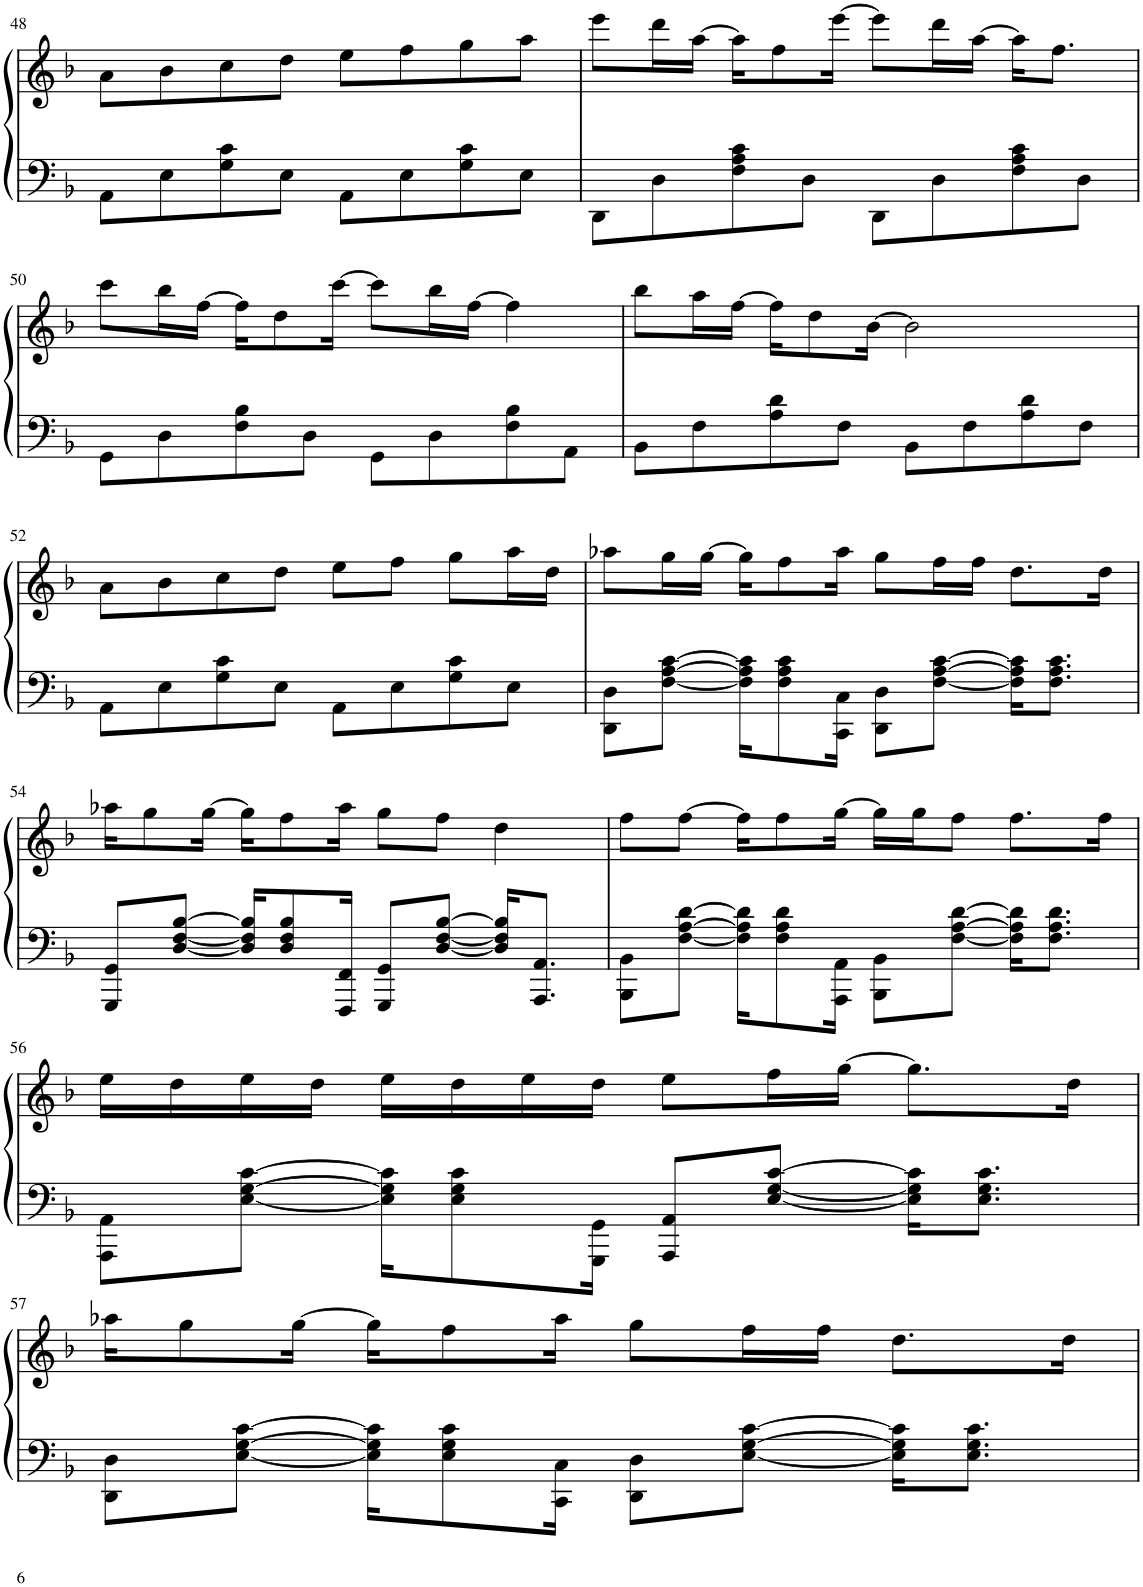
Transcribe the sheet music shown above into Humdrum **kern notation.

**kern	**kern
*part1	*part1
*staff2	*staff1
*I"Piano	*
*I'Pno.	*
!!LO:PB:g=z
*clefF4	*clefG2
*k[b-]	*k[b-]
*M4/4	*M4/4
=48	=48
8AA\L	8a\L
8E\	8b-\
8G\ 8c\	8cc\
8E\J	8dd\J
8AA\L	8ee\L
8E\	8ff\
8G\ 8c\	8gg\
8E\J	8aa\J
=49	=49
8DD\L	8eee\L
8D\	16ddd\L
.	[16aa\JJ
8F\ 8A\ 8c\	16aa\KL]
.	8ff\
8D\J	.
.	[16eee\Jk
8DD\L	8eee\L]
8D\	16ddd\L
.	[16aa\JJ
8F\ 8A\ 8c\	16aa\KL]
.	8.ff\J
8D\J	.
!!LO:LB:g=z
=50	=50
8GG\L	8ccc\L
8D\	16bb-\L
.	[16ff\JJ
8F\ 8B-\	16ff\KL]
.	8dd\
8D\J	.
.	[16ccc\Jk
8GG\L	8ccc\L]
8D\	16bb-\L
.	[16ff\JJ
8F\ 8B-\	4ff\]
8AA\J	.
=51	=51
8BB-\L	8bb-\L
8F\	16aa\L
.	[16ff\JJ
8A\ 8d\	16ff\KL]
.	8dd\
8F\J	.
.	[16b-\Jk
8BB-\L	2b-\]
8F\	.
8A\ 8d\	.
8F\J	.
!!LO:LB:g=z
=52	=52
8AA\L	8a\L
8E\	8b-\
8G\ 8c\	8cc\
8E\J	8dd\J
8AA\L	8ee\L
8E\	8ff\J
8G\ 8c\	8gg\L
8E\J	16aa\L
.	16dd\JJ
=53	=53
8DD\ 8D\L	8aa-X\L
[8F\ [8A\ [8c\J	16gg\L
.	[16gg\JJ
16F\] 16A\] 16c\]KL	16gg\KL]
8F\ 8A\ 8c\	8ff\
16CC\ 16C\Jk	16aa-\Jk
8DD\ 8D\L	8gg\L
[8F\ [8A\ [8c\J	16ff\L
.	16ff\JJ
16F\] 16A\] 16c\]KL	8.dd\L
8.F\ 8.A\ 8.c\J	.
.	16dd\Jk
!!LO:LB:g=z
=54	=54
8GGG/ 8GG/L	16aa-X\KL
.	8gg\
[8D/ [8F/ [8B-/J	.
.	[16gg\Jk
16D/] 16F/] 16B-/]KL	16gg\KL]
8D/ 8F/ 8B-/	8ff\
16FFF/ 16FF/Jk	16aa-\Jk
8GGG/ 8GG/L	8gg\L
[8D/ [8F/ [8B-/J	8ff\J
16D/] 16F/] 16B-/]KL	4dd\
8.AAA/ 8.AA/J	.
=55	=55
8BBB-\ 8BB-\L	8ff\L
[8F\ [8A\ [8d\J	[8ff\J
16F\] 16A\] 16d\]KL	16ff\KL]
8F\ 8A\ 8d\	8ff\
16AAA\ 16AA\Jk	[16gg\Jk
8BBB-\ 8BB-\L	16gg\LL]
.	16gg\J
[8F\ [8A\ [8d\J	8ff\J
16F\] 16A\] 16d\]KL	8.ff\L
8.F\ 8.A\ 8.d\J	.
.	16ff\Jk
!!LO:LB:g=z
=56	=56
8AAA\ 8AA\L	16ee\LL
.	16dd\
[8E\ [8G\ [8c\J	16ee\
.	16dd\JJ
16E\] 16G\] 16c\]KL	16ee\LL
8E\ 8G\ 8c\	16dd\
.	16ee\
16GGG\ 16GG\Jk	16dd\JJ
8AAA/ 8AA/L	8ee\L
[8E/ [8G/ [8c/J	16ff\L
.	[16gg\JJ
16E\] 16G\] 16c\]KL	8.gg\L]
8.E\ 8.G\ 8.c\J	.
.	16dd\Jk
!!LO:LB:g=z
=57	=57
8DD\ 8D\L	16aa-X\KL
.	8gg\
[8E\ [8G\ [8c\J	.
.	[16gg\Jk
16E\] 16G\] 16c\]KL	16gg\KL]
8E\ 8G\ 8c\	8ff\
16CC\ 16C\Jk	16aa-\Jk
8DD\ 8D\L	8gg\L
[8E\ [8G\ [8c\J	16ff\L
.	16ff\JJ
16E\] 16G\] 16c\]KL	8.dd\L
8.E\ 8.G\ 8.c\J	.
.	16dd\Jk
=	=
*-	*-
